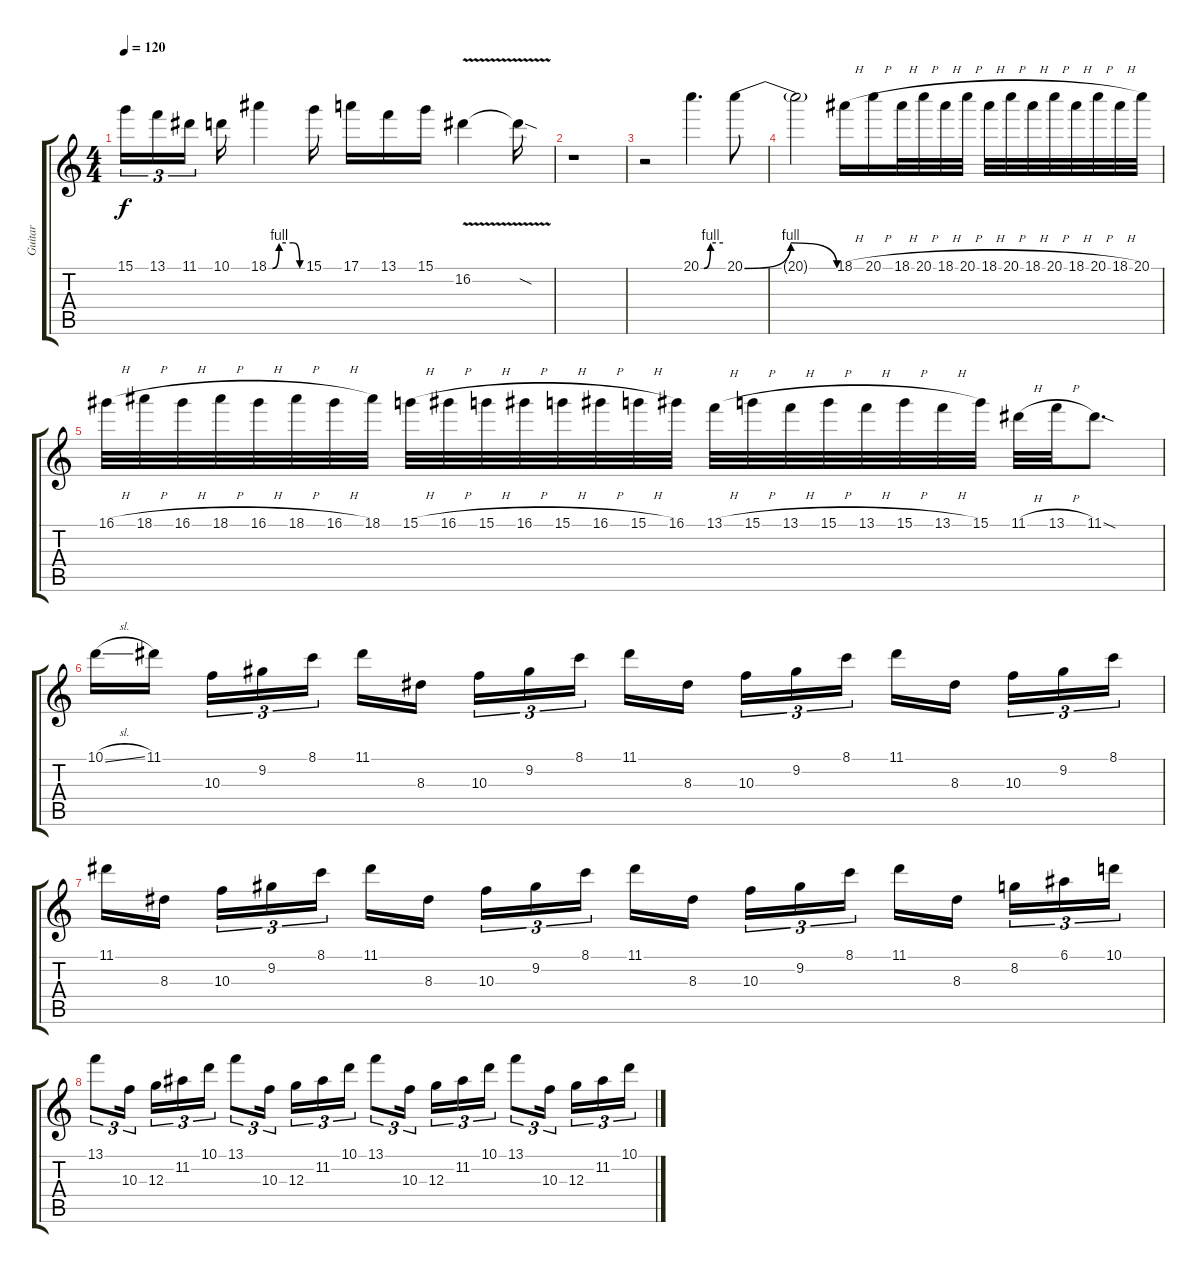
\track ("Guitar" "Guitar") {instrument electricguitarclean}
\staff {score tabs}
\tuning (E4 B3 G3 D3 A2 E2) {hide}
\ts (4 4)
\tempo 120
\clef g2
\ks c
15.1.16{tu (3 2) dy f} 13.1.16{tu (3 2)} 11.1.16{tu (3 2) beam splitsecondary} 10.1.16 18.1{be (custom 0 0 7 0 19 4 44 4 56 0 60 0)}.4 15.1.16 17.1.16 13.1.16 15.1.16 16.2{v}.4 16.2{sod t}.16 |
r.1 |
r.2 20.1{be (custom 0 0 8 0 26 4 60 4)}.4{d} 20.1{be (bendrelease 0 0 10 4 49 4 60 0)}.8 |
20.1{t}.2 18.1{h}.16 20.1{h}.16 18.1{h}.32 20.1{h}.32 18.1{h}.32 20.1{h}.32 18.1{h}.32 20.1{h}.32 18.1{h}.32 20.1{h}.32 18.1{h}.32 20.1{h}.32 18.1{h}.32 20.1.32 |
16.1{h}.32 18.1{h}.32 16.1{h}.32 18.1{h}.32 16.1{h}.32 18.1{h}.32 16.1{h}.32 18.1.32 15.1{h}.32 16.1{h}.32 15.1{h}.32 16.1{h}.32 15.1{h}.32 16.1{h}.32 15.1{h}.32 16.1.32 13.1{h}.32 15.1{h}.32 13.1{h}.32 15.1{h}.32 13.1{h}.32 15.1{h}.32 13.1{h}.32 15.1.32 11.1{h}.32 13.1{h}.32 11.1{sod}.8{d} |
10.1{sl}.16 11.1.16{beam splitsecondary} 10.3.16{tu (3 2)} 9.2.16{tu (3 2)} 8.1.16{tu (3 2)} 11.1.16 8.3.16{beam splitsecondary} 10.3.16{tu (3 2)} 9.2.16{tu (3 2)} 8.1.16{tu (3 2)} 11.1.16 8.3.16{beam splitsecondary} 10.3.16{tu (3 2)} 9.2.16{tu (3 2)} 8.1.16{tu (3 2)} 11.1.16 8.3.16{beam splitsecondary} 10.3.16{tu (3 2)} 9.2.16{tu (3 2)} 8.1.16{tu (3 2)} |
11.1.16 8.3.16{beam splitsecondary} 10.3.16{tu (3 2)} 9.2.16{tu (3 2)} 8.1.16{tu (3 2)} 11.1.16 8.3.16{beam splitsecondary} 10.3.16{tu (3 2)} 9.2.16{tu (3 2)} 8.1.16{tu (3 2)} 11.1.16 8.3.16{beam splitsecondary} 10.3.16{tu (3 2)} 9.2.16{tu (3 2)} 8.1.16{tu (3 2)} 11.1.16 8.3.16{beam splitsecondary} 8.2.16{tu (3 2)} 6.1.16{tu (3 2)} 10.1.16{tu (3 2)} |
13.1.8{tu (3 2)} 10.3.16{tu (3 2) beam splitsecondary} 12.3.16{tu (3 2)} 11.2.16{tu (3 2)} 10.1.16{tu (3 2)} 13.1.8{tu (3 2)} 10.3.16{tu (3 2) beam splitsecondary} 12.3.16{tu (3 2)} 11.2.16{tu (3 2)} 10.1.16{tu (3 2)} 13.1.8{tu (3 2)} 10.3.16{tu (3 2) beam splitsecondary} 12.3.16{tu (3 2)} 11.2.16{tu (3 2)} 10.1.16{tu (3 2)} 13.1.8{tu (3 2)} 10.3.16{tu (3 2) beam splitsecondary} 12.3.16{tu (3 2)} 11.2.16{tu (3 2)} 10.1.16{tu (3 2)}
